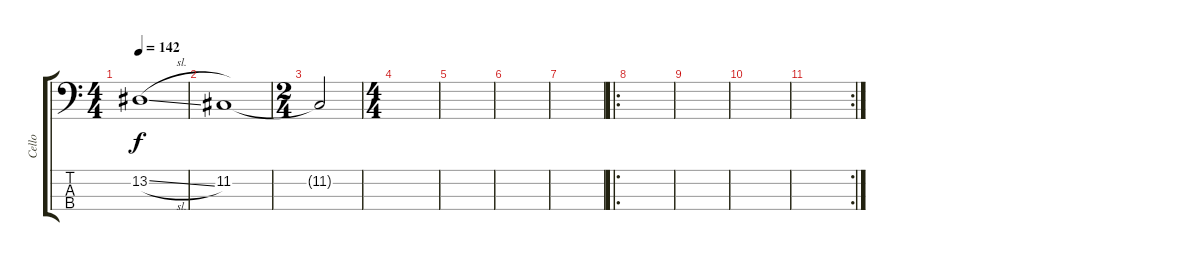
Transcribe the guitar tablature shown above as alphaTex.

\track ("Cello" "Cello") {instrument cello}
\staff {score tabs}
\tuning (A2 D2 G1 C1) {hide}
\ts (4 4)
\tempo 142
\clef f4
\ks c
13.2{sl}.1{dy f} |
11.2.1 |
\ts (2 4)
11.2{t}.2 |
\ts (4 4)
|
|
|
|
\ro
|
|
|
\rc 2
